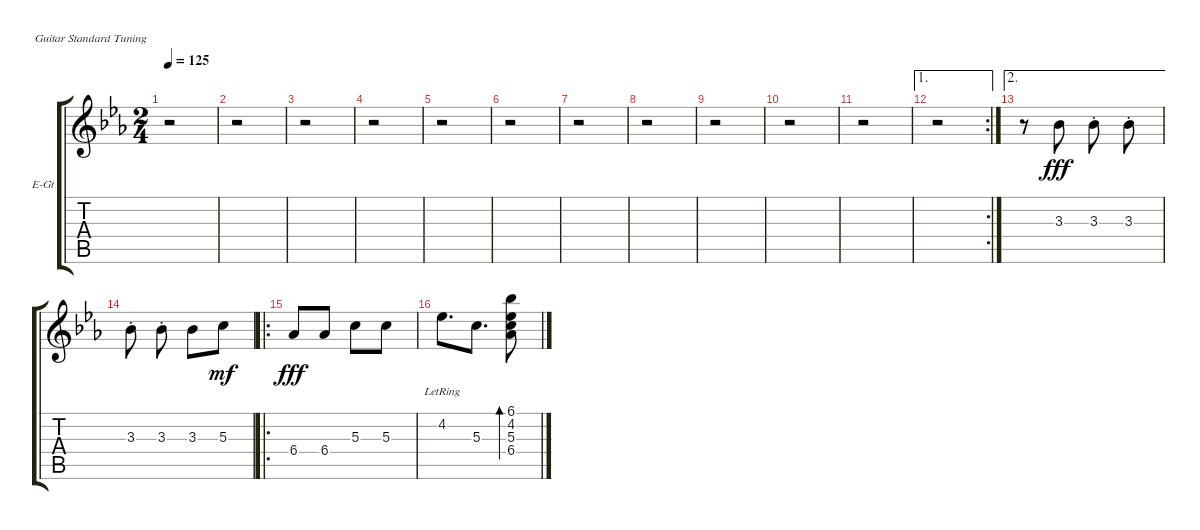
\bracketExtendMode groupsimilarinstruments
\firstSystemTrackNameOrientation horizontal
\otherSystemsTrackNameOrientation horizontal
\track ("îðíàìåíò" "E-Gt") {instrument electricguitarjazz}
\staff {score tabs}
\tuning (E4 B3 G3 D3 A2 E2)
\ts (2 4)
\tempo 125
\clef g2
\ks cminor
r.2{dy f} |
r.2 |
r.2 |
r.2 |
r.2 |
r.2 |
r.2 |
r.2 |
r.2 |
r.2 |
r.2 |
\ae 1
\rc 2
r.2 |
\ae 2
r.8 3.3.8{dy fff} 3.3{st}.8{beam split} 3.3{st}.8 |
3.3{st}.8{beam split} 3.3{st}.8 3.3.8 5.3.8{dy mf} |
\ro
6.4.8{dy fff} 6.4.8 5.3.8 5.3.8 |
4.2{lr}.8{d} 5.3.8{d} (6.1 4.2 5.3 6.4).8{bd 30}
